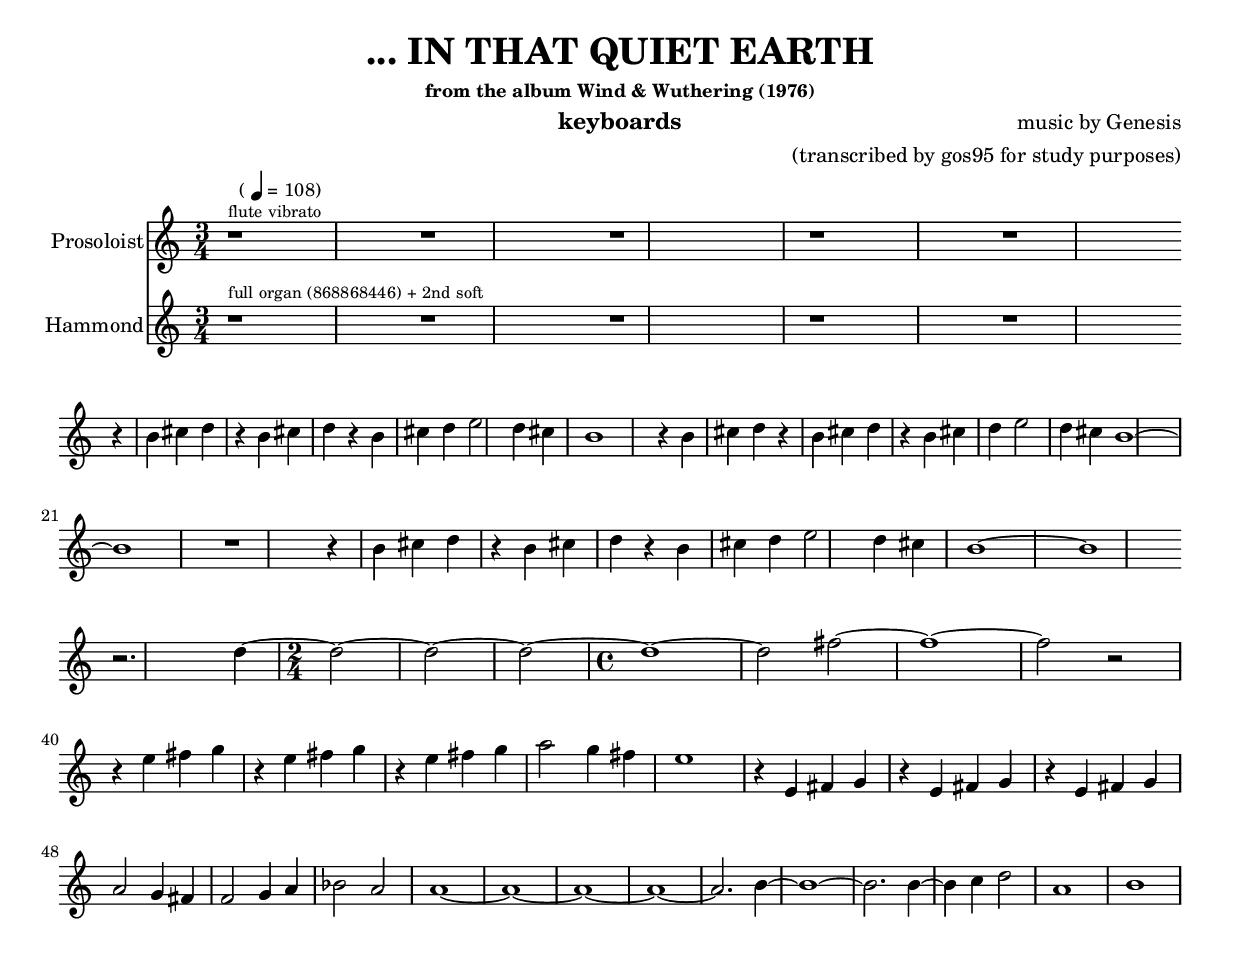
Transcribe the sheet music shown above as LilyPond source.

% ===========================================================================================================
% in-that-quiet-earth.ly
%  _____ _        ___            _       ___ _    _      ___   __ _____ _         ___                 _    
% |_   _| |_  ___| _ ) __ _ _ _ | |__ __/ __(_)__| |___ / _ \ / _|_   _| |_  ___ / __|___ _ _  ___ __(_)___
%   | | | ' \/ -_) _ \/ _` | ' \| / /(_-<__ \ / _` / -_) (_) |  _| | | | ' \/ -_) (_ / -_) ' \/ -_|_-< (_-<
%   |_| |_||_\___|___/\__,_|_||_|_\_\/__/___/_\__,_\___|\___/|_|   |_| |_||_\___|\___\___|_||_\___/__/_/__/
%                                                                                                          
% Copyright (c) 2019 Alessandro Fraschetti (mail: gos95@gommagomma.net)
%
% Permission is hereby granted, free of charge, to any person obtaining a copy
% of this software and associated documentation files (the "Software"), to deal
% in the Software without restriction, including without limitation the rights
% to use, copy, modify, merge, publish, distribute, sublicense, and/or sell
% copies of the Software, and to permit persons to whom the Software is
% furnished to do so, subject to the following conditions:
% 
% The above copyright notice and this permission notice shall be included in all
% copies or substantial portions of the Software.
% 
% THE SOFTWARE IS PROVIDED "AS IS", WITHOUT WARRANTY OF ANY KIND, EXPRESS OR
% IMPLIED, INCLUDING BUT NOT LIMITED TO THE WARRANTIES OF MERCHANTABILITY,
% FITNESS FOR A PARTICULAR PURPOSE AND NONINFRINGEMENT. IN NO EVENT SHALL THE
% AUTHORS OR COPYRIGHT HOLDERS BE LIABLE FOR ANY CLAIM, DAMAGES OR OTHER
% LIABILITY, WHETHER IN AN ACTION OF CONTRACT, TORT OR OTHERWISE, ARISING FROM,
% OUT OF OR IN CONNECTION WITH THE SOFTWARE OR THE USE OR OTHER DEALINGS IN THE
% SOFTWARE.
% ===========================================================================================================


\version "2.12.3"
#(ly:set-option 'delete-intermediate-files #t)
#(set-global-staff-size 18)


% ===========================================================================================================
% ------------------------------------------  S E C T I O N S  ----------------------------------------------
% ===========================================================================================================


% -----------------------------------------------------------------------------------------------------------
% --  TEMA 1  -----------------------------------------------------------------------------------------------
% -----------------------------------------------------------------------------------------------------------
prosoloistTemaOne = \relative c'' {

    % Bsus4/E
    r4		b 		cis		d
	r 		b 		cis		d
	r 		b 		cis		d
	e2    			d4		cis
	b1

    r4		b 		cis		d
	r 		b 		cis		d
	r 		b 		cis		d
	e2    			d4		cis
	b1~
	\break

	% Bsus4/A
	b1
	r1

	r4		b 		cis		d
	r 		b 		cis		d
	r 		b 		cis		d
	e2    			d4		cis
	b1~
	b1
}
mellotronTemaOne = \relative c' {

    % Bsus4/E
    r4		fis		gis		a
	r		fis		gis		a
	r		fis		gis		a
	b2				a4		gis
	fis1

    r4		fis		gis		a
	r		fis		gis		a
	r		fis		gis		a
	b2				a4		gis
	fis1

	% Bsus4/A
	r1
	r1

    r4		e		fis		gis
	r		e		fis		gis
	r		e		fis		gis
	a1
	e1~
	e1
}
restTemaOne = \relative c'' {

    % Bsus4/E
    r1 r1 r1 r1 r1

    % Bsus4/A
    r1 r1 r1 r1 r1 r1
}
% -----------------------------------------------------------------------------------------------------------
% --  BRIDGE 1  ---------------------------------------------------------------------------------------------
% -----------------------------------------------------------------------------------------------------------
prosoloistBridgeOne = \relative c'' {
    r2.			d4~
	\time 2/4
	d2~
	d2~
	d2~
	\time 4/4
	d1~
	d2			fis2~
	fis1~
	fis2		r2
}
restBridgeOne = \relative c'' {
    r1
	\time 2/4
	r2
	r2
	r2
	\time 4/4
	r1
	r1
	r1
	r1
}
% -----------------------------------------------------------------------------------------------------------
% --  TEMA 2  -----------------------------------------------------------------------------------------------
% -----------------------------------------------------------------------------------------------------------
prosoloistTemaTwo = \relative c'' {
    r4		e		fis		g
	r		e		fis		g
	r		e		fis		g
	a2				g4		fis
	e1

    r4		e,		fis		g
	r		e		fis		g
	r		e		fis		g
	a2				g4		fis
	f2				g4		a
	bes2			a
	a1~
}
mellotronTemaTwo = \relative c' {
    r4		e		fis		g
	r		e		fis		g
	r		e		fis		g
	a2				g4		fis
	e1

    r4		e		fis		g
	r		e		fis		g
	r		e		fis		g
	a2				g4		fis
	f2				g4		a
	<f bes>2		<f a>2
	<d a>1
}
restTemaTwo = \relative c'' {
    r1 r1 r1 r1 r1

    r1 r1 r1 r1 r1
}
% -----------------------------------------------------------------------------------------------------------
% --  TEMA 3  -----------------------------------------------------------------------------------------------
% -----------------------------------------------------------------------------------------------------------
prosoloistTemaThree = \relative c'' {
    a1~
	a1~
	a1~
	
	a2.		b4~
	b1~
	b2.				b4~
	b4 c	d2
	a1
	b1
	
	
}
restTemaThree = \relative c'' {

}
% -----------------------------------------------------------------------------------------------------------
% --  FINALE  -----------------------------------------------------------------------------------------------
% -----------------------------------------------------------------------------------------------------------



% ===========================================================================================================
% --------------------------------------------  B U I L D  --------------------------------------------------
% ===========================================================================================================
prosoloistPart = {
    \clef violin
	\time 3/4

	r1 ^\markup { \tiny {flute vibrato} }
	r1
	r1
	r1
	r1
	\break


	\prosoloistTemaOne
	\break

	\prosoloistBridgeOne
	\break

	\prosoloistTemaTwo

	\prosoloistTemaThree

}

hammondPart = {
    \clef violin
	\time 3/4

    % INTRO
	r1 ^\markup { \tiny {full organ (868868446) + 2nd soft} }
	r1
	r1
	r1
	r1

}


% ===========================================================================================================
% ---------------------------------------------  B O O K  ---------------------------------------------------
% ===========================================================================================================
\book {

    \header {
        title       = \markup {\larger "... IN THAT QUIET EARTH"}
        subtitle    = ""
        subsubtitle = "from the album Wind & Wuthering (1976)"
        instrument  = "keyboards"
        composer    = "music by Genesis"
        arranger    = "(transcribed by gos95 for study purposes)"
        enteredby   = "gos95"
        piece       = \markup { \bold "                             " \smaller { (\note #"4"#1 = 108) } }
%		copyright   = "Copyright (c) 2019 Alessandro Fraschetti (mail: gos95@gommagomma.net)"
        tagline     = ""
    }

    \score {
    <<
        \new Staff = "Prosoloist" \with { midiInstrument = #"flute" }
        <<
            \set Staff.instrumentName = \markup { "Prosoloist" }
            \prosoloistPart
        >>
        \new Staff = "Hammond" \with { midiInstrument = #"reed organ" }
        <<
            \set Staff.instrumentName = \markup { "Hammond" }
            \hammondPart
        >>
    >>
    \layout { \context { \override VerticalAlignment #'forced-distance = #8 } }
    \midi { \context { \Score tempoWholesPerMinute = #(ly:make-moment 108 4) } }
    }
}
% ===========================================================================================================